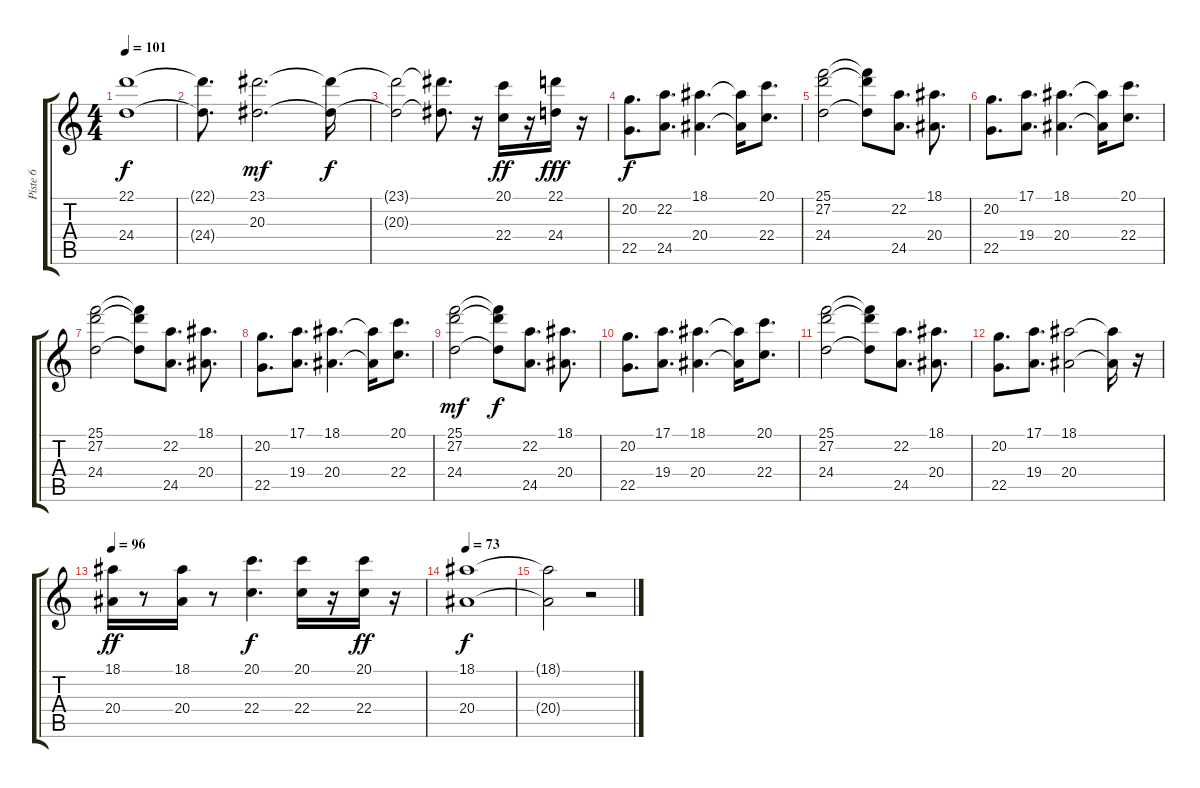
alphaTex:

\track ("Piste 6" "Piste 6") {instrument stringensemble1}
\staff {score tabs}
\tuning (E4 B3 G3 D3 A2 E2) {hide}
\ts (4 4)
\tempo 101
\clef g2
\ks c
(22.1{t} 24.4{t}).1{dy f} |
(22.1{t} 24.4{t}).8{d} (23.1 20.3).2{d dy mf} (23.1{t} 20.3{t}).16{dy f} |
(23.1{t} 20.3{t}).2 (23.1{t} 20.3{t}).8{d} r.16 (20.1 22.4).16{dy ff} r.16 (22.1 24.4).16{dy fff} r.16 |
(20.2 22.5).8{d dy f} (22.2 24.5).8{d} (18.1 20.4).4{d} (18.1{t} 20.4{t}).16 (20.1 22.4).8{d} |
(25.1 27.2 24.4).2 (25.1{t} 27.2{t} 24.4{t}).8 (22.2 24.5).8{d} (18.1 20.4).8{d} |
(20.2 22.5).8{d} (17.1 19.4).8{d} (18.1 20.4).4{d} (18.1{t} 20.4{t}).16 (20.1 22.4).8{d} |
(25.1 27.2 24.4).2 (25.1{t} 27.2{t} 24.4{t}).8 (22.2 24.5).8{d} (18.1 20.4).8{d} |
(20.2 22.5).8{d} (17.1 19.4).8{d} (18.1 20.4).4{d} (18.1{t} 20.4{t}).16 (20.1 22.4).8{d} |
(25.1 27.2 24.4).2{dy mf} (25.1{t} 27.2{t} 24.4{t}).8{dy f} (22.2 24.5).8{d} (18.1 20.4).8{d} |
(20.2 22.5).8{d} (17.1 19.4).8{d} (18.1 20.4).4{d} (18.1{t} 20.4{t}).16 (20.1 22.4).8{d} |
(25.1 27.2 24.4).2 (25.1{t} 27.2{t} 24.4{t}).8 (22.2 24.5).8{d} (18.1 20.4).8{d} |
(20.2 22.5).8{d} (17.1 19.4).8{d} (18.1 20.4).2 (18.1{t} 20.4{t}).16 r.16 |
\tempo 96
(18.1 20.4).16{dy ff} r.8 (18.1 20.4).16 r.8 (20.1 22.4).4{d dy f} (20.1 22.4).16 r.16 (20.1 22.4).16{dy ff} r.16 |
\tempo 73
(18.1 20.4).1{dy f} |
(18.1{t} 20.4{t}).2 r.2
